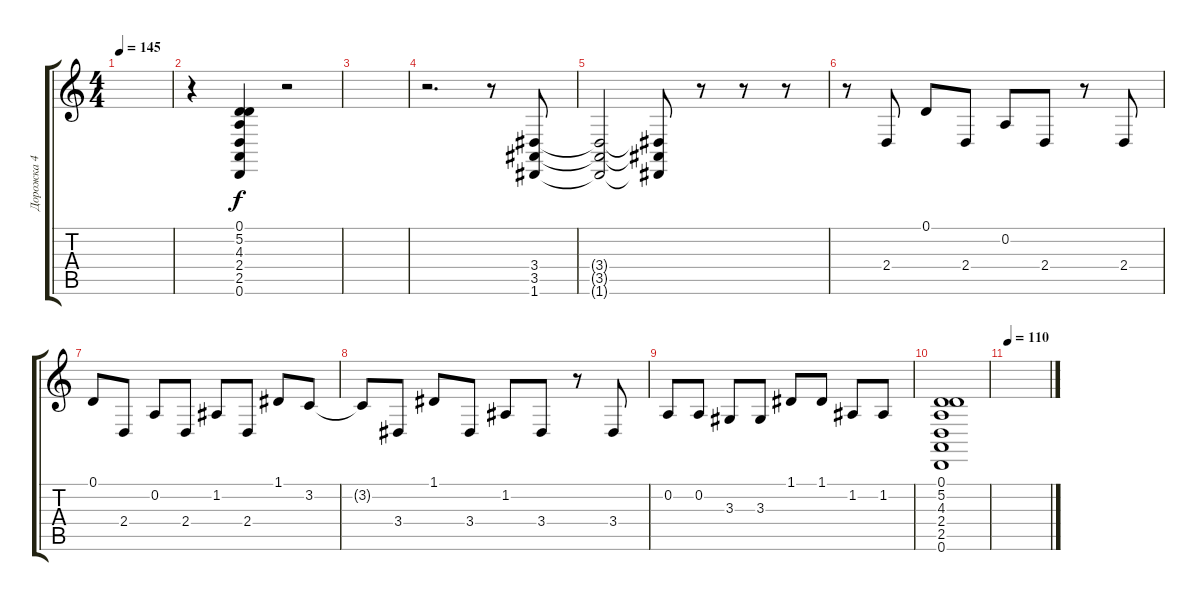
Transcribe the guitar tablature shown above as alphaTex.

\track ("Дорожка 4" "Дорожка 4") {instrument pad1newage}
\staff {score tabs}
\tuning (D4 A3 F3 C3 G2 D2) {hide}
\ts (4 4)
\tempo 145
\clef g2
\ks c
|
r.4 (0.1 5.2 4.3 2.4 2.5 0.6).4 r.2 |
|
r.2{d} r.8 (3.4 3.5 1.6).8 |
(3.4{t} 3.5{t} 1.6{t}).2 (3.4{t} 3.5{t} 1.6{t}).8 r.8 r.8 r.8 |
r.8{balance 15} 2.4.8 0.1.8 2.4.8 0.2.8 2.4.8 r.8 2.4.8 |
0.1.8 2.4.8 0.2.8 2.4.8 1.2.8 2.4.8 1.1.8 3.2.8 |
3.2{t}.8 3.4.8 1.1.8 3.4.8 1.2.8 3.4.8 r.8 3.4.8 |
0.2.8 0.2.8 3.3.8 3.3.8 1.1.8 1.1.8 1.2.8 1.2.8 |
(0.1 5.2 4.3 2.4 2.5 0.6).1 |
\tempo 110
